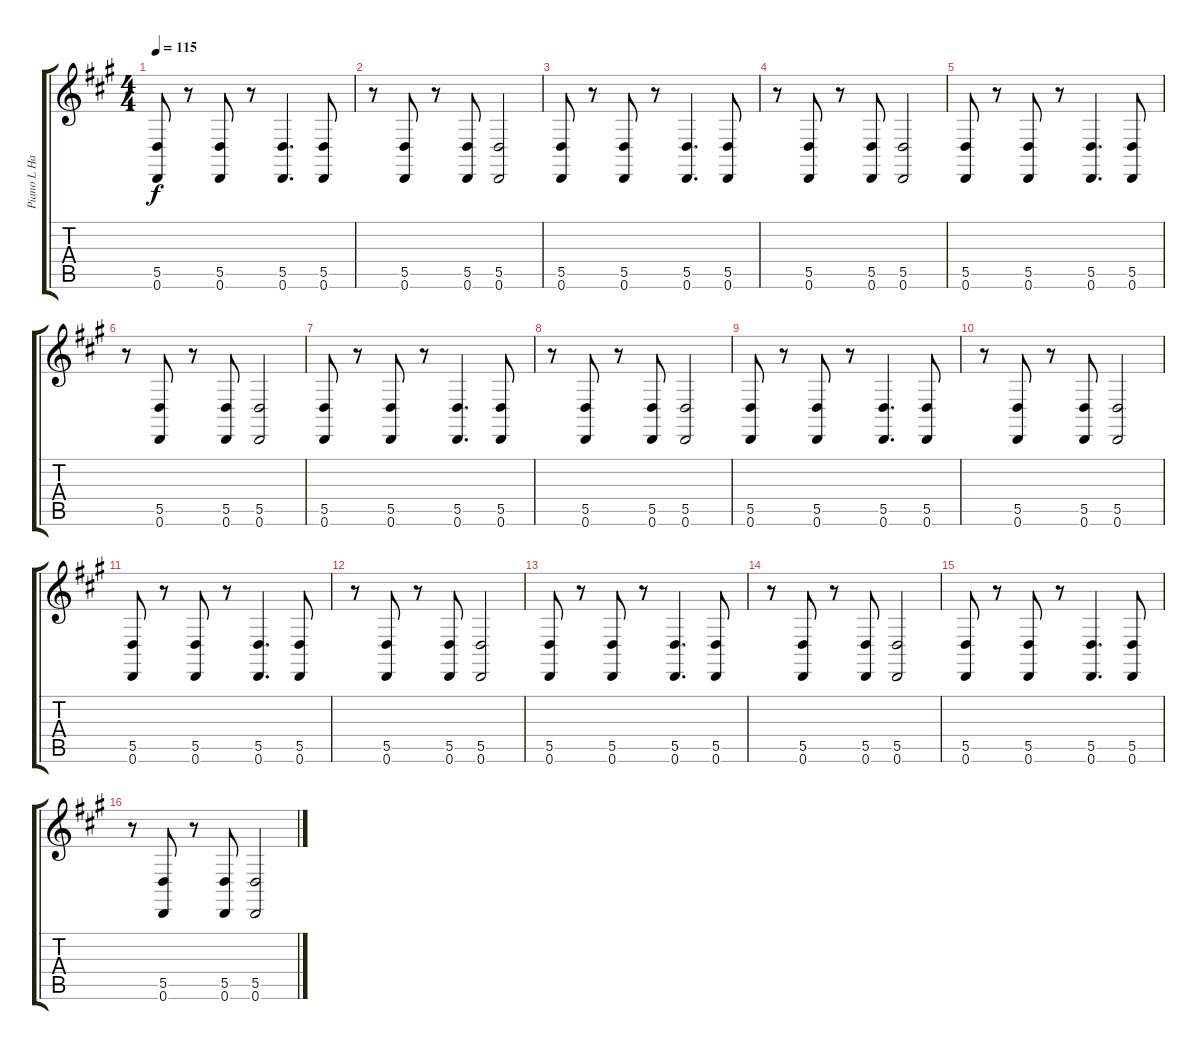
\track ("Piano L Hand" "Piano L Ha") {instrument acousticgrandpiano}
\staff {score tabs}
\tuning (E4 B3 G3 D3 A2 D2) {hide}
\ts (4 4)
\tempo 115
\clef g2
\ks a
(5.5 0.6).8{dy f} r.8 (5.5 0.6).8 r.8 (5.5 0.6).4{d} (5.5 0.6).8 |
r.8 (5.5 0.6).8 r.8 (5.5 0.6).8 (5.5 0.6).2 |
(5.5 0.6).8 r.8 (5.5 0.6).8 r.8 (5.5 0.6).4{d} (5.5 0.6).8 |
r.8 (5.5 0.6).8 r.8 (5.5 0.6).8 (5.5 0.6).2 |
(5.5 0.6).8 r.8 (5.5 0.6).8 r.8 (5.5 0.6).4{d} (5.5 0.6).8 |
r.8 (5.5 0.6).8 r.8 (5.5 0.6).8 (5.5 0.6).2 |
(5.5 0.6).8 r.8 (5.5 0.6).8 r.8 (5.5 0.6).4{d} (5.5 0.6).8 |
r.8 (5.5 0.6).8 r.8 (5.5 0.6).8 (5.5 0.6).2 |
(5.5 0.6).8 r.8 (5.5 0.6).8 r.8 (5.5 0.6).4{d} (5.5 0.6).8 |
r.8 (5.5 0.6).8 r.8 (5.5 0.6).8 (5.5 0.6).2 |
(5.5 0.6).8 r.8 (5.5 0.6).8 r.8 (5.5 0.6).4{d} (5.5 0.6).8 |
r.8 (5.5 0.6).8 r.8 (5.5 0.6).8 (5.5 0.6).2 |
(5.5 0.6).8 r.8 (5.5 0.6).8 r.8 (5.5 0.6).4{d} (5.5 0.6).8 |
r.8 (5.5 0.6).8 r.8 (5.5 0.6).8 (5.5 0.6).2 |
(5.5 0.6).8 r.8 (5.5 0.6).8 r.8 (5.5 0.6).4{d} (5.5 0.6).8 |
r.8 (5.5 0.6).8 r.8 (5.5 0.6).8 (5.5 0.6).2
